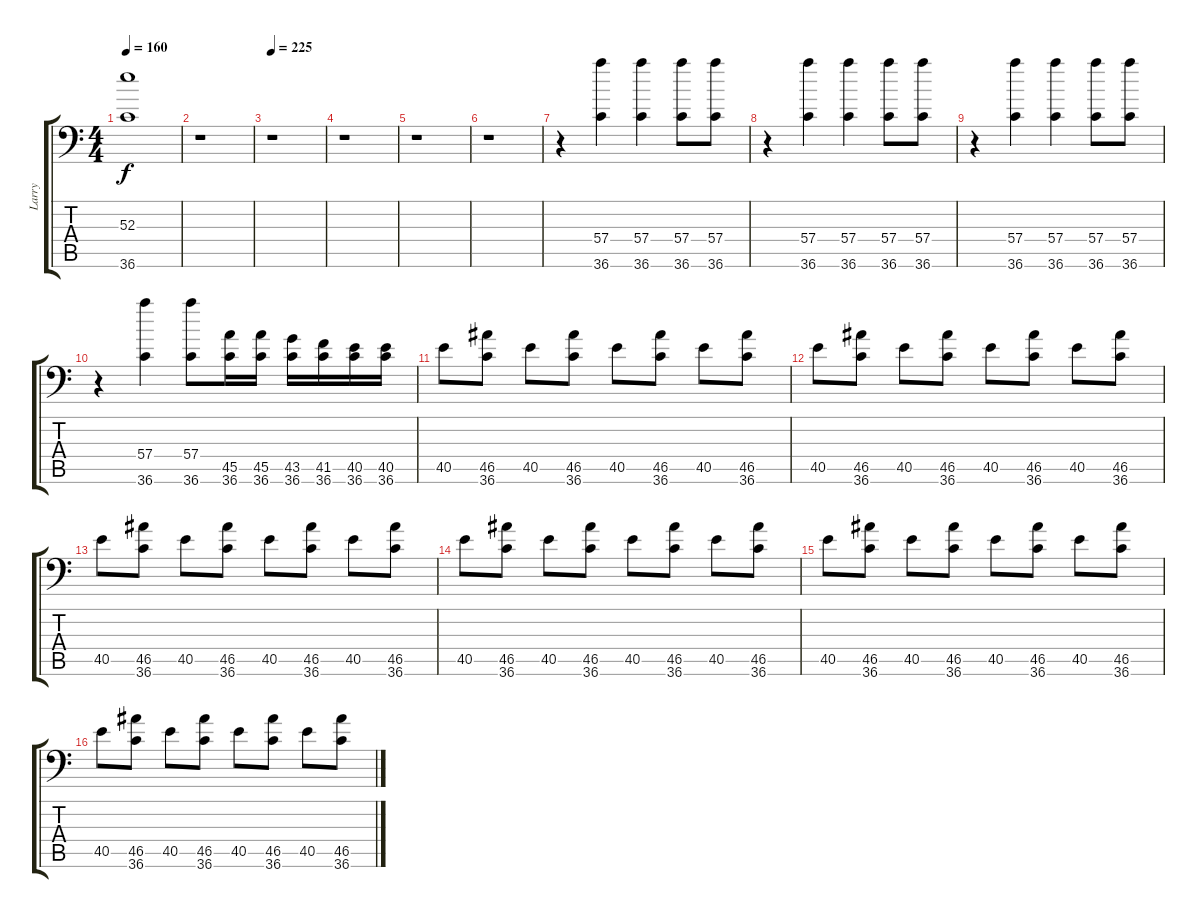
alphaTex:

\track ("Larry" "Larry") {instrument acousticgrandpiano}
\staff {score tabs}
\tuning (C-1 C-1 C-1 C-1 C-1 C-1) {hide}
\ts (4 4)
\tempo 160
\clef f4
\ks c
(52.3 36.6).1{dy f} |
r.1 |
\tempo 225
r.1 |
r.1 |
r.1 |
r.1 |
r.4 (57.4 36.6).4 (57.4 36.6).4 (57.4 36.6).8 (57.4 36.6).8 |
r.4 (57.4 36.6).4 (57.4 36.6).4 (57.4 36.6).8 (57.4 36.6).8 |
r.4 (57.4 36.6).4 (57.4 36.6).4 (57.4 36.6).8 (57.4 36.6).8 |
r.4 (57.4 36.6).4 (57.4 36.6).8 (45.5 36.6).16 (45.5 36.6).16 (43.5 36.6).16 (41.5 36.6).16 (40.5 36.6).16 (40.5 36.6).16 |
40.5.8 (46.5 36.6).8 40.5.8 (46.5 36.6).8 40.5.8 (46.5 36.6).8 40.5.8 (46.5 36.6).8 |
40.5.8 (46.5 36.6).8 40.5.8 (46.5 36.6).8 40.5.8 (46.5 36.6).8 40.5.8 (46.5 36.6).8 |
40.5.8 (46.5 36.6).8 40.5.8 (46.5 36.6).8 40.5.8 (46.5 36.6).8 40.5.8 (46.5 36.6).8 |
40.5.8 (46.5 36.6).8 40.5.8 (46.5 36.6).8 40.5.8 (46.5 36.6).8 40.5.8 (46.5 36.6).8 |
40.5.8 (46.5 36.6).8 40.5.8 (46.5 36.6).8 40.5.8 (46.5 36.6).8 40.5.8 (46.5 36.6).8 |
40.5.8 (46.5 36.6).8 40.5.8 (46.5 36.6).8 40.5.8 (46.5 36.6).8 40.5.8 (46.5 36.6).8
